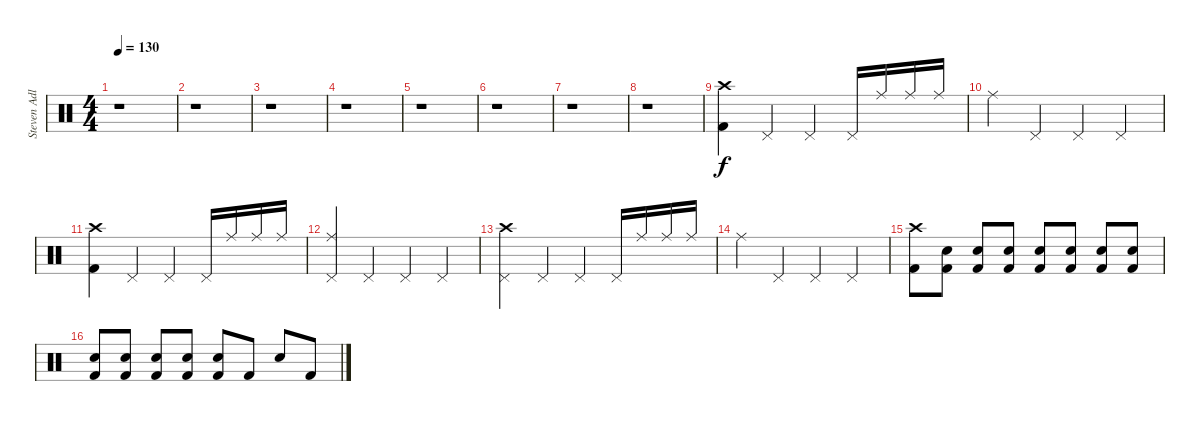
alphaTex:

\track ("Steven Adler" "Steven Adl") {instrument percussion}
\staff {score}
\articulation defaults
\ts (4 4)
\tempo 130
\clef neutral
\ks c
r.1{dy f} |
r.1 |
r.1 |
r.1 |
r.1 |
r.1 |
r.1 |
r.1 |
("Crash high (hit)" "Kick (hit) 2").4 "Pedal Hi-Hat (hit)".4 "Pedal Hi-Hat (hit)".4 "Pedal Hi-Hat (hit)".16 "Ride (middle)".16 "Ride (middle)".16 "Ride (middle)".16 |
"Ride (middle)".4 "Pedal Hi-Hat (hit)".4 "Pedal Hi-Hat (hit)".4 "Pedal Hi-Hat (hit)".4 |
("Crash high (hit)" "Kick (hit) 2").4 "Pedal Hi-Hat (hit)".4 "Pedal Hi-Hat (hit)".4 "Pedal Hi-Hat (hit)".16 "Ride (middle)".16 "Ride (middle)".16 "Ride (middle)".16 |
("Ride (middle)" "Pedal Hi-Hat (hit)").4 "Pedal Hi-Hat (hit)".4 "Pedal Hi-Hat (hit)".4 "Pedal Hi-Hat (hit)".4 |
("Crash high (hit)" "Pedal Hi-Hat (hit)").4 "Pedal Hi-Hat (hit)".4 "Pedal Hi-Hat (hit)".4 "Pedal Hi-Hat (hit)".16 "Ride (middle)".16 "Ride (middle)".16 "Ride (middle)".16 |
"Ride (middle)".4 "Pedal Hi-Hat (hit)".4 "Pedal Hi-Hat (hit)".4 "Pedal Hi-Hat (hit)".4 |
("Crash high (hit)" "Kick (hit) 2").8 ("Kick (hit) 2" "Snare (hit) 2").8 ("Kick (hit) 2" "Snare (hit) 2").8 ("Kick (hit) 2" "Snare (hit) 2").8 ("Kick (hit) 2" "Snare (hit) 2").8 ("Kick (hit) 2" "Snare (hit) 2").8 ("Kick (hit) 2" "Snare (hit) 2").8 ("Kick (hit) 2" "Snare (hit) 2").8 |
("Kick (hit) 2" "Snare (hit) 2").8 ("Kick (hit) 2" "Snare (hit) 2").8 ("Kick (hit) 2" "Snare (hit) 2").8 ("Kick (hit) 2" "Snare (hit) 2").8 ("Kick (hit) 2" "Snare (hit) 2").8 "Kick (hit) 2".8 "Snare (hit) 2".8 "Kick (hit) 2".8
